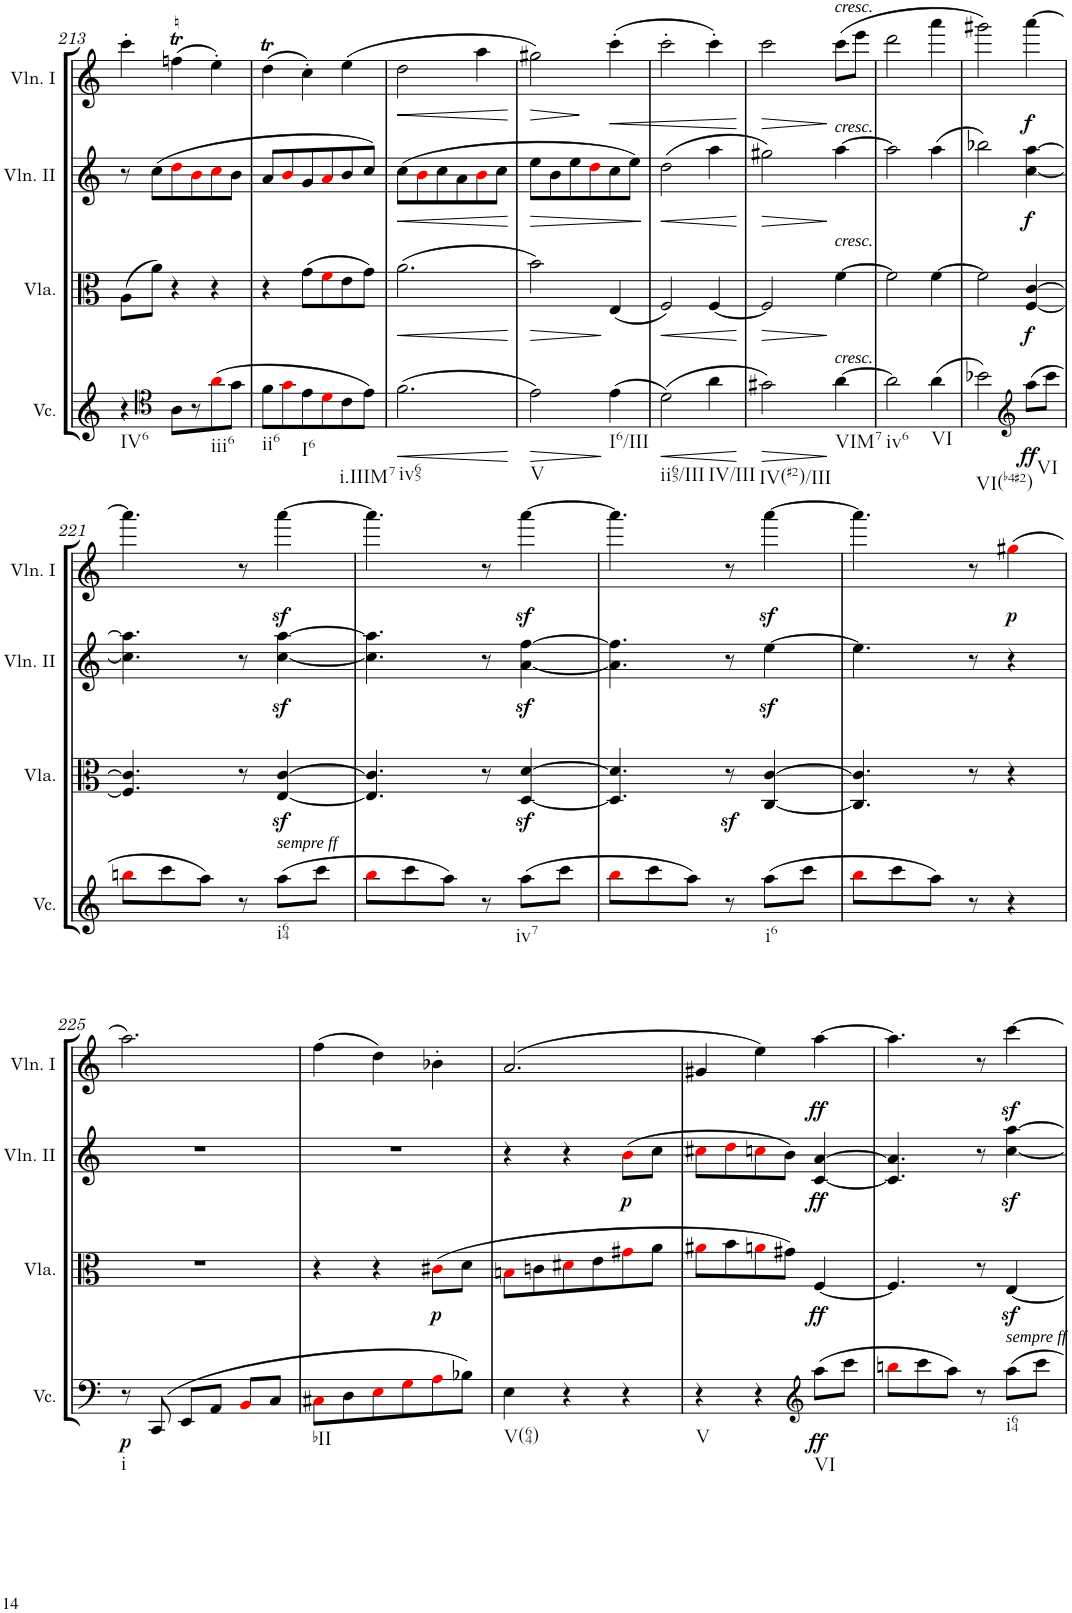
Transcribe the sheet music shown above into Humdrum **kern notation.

**kern	**dynam	**kern	**dynam	**kern	**dynam	**kern	**dynam
*part4	*part4	*part3	*part3	*part2	*part2	*part1	*part1
*staff4	*staff4	*staff3	*staff3	*staff2	*staff2	*staff1	*staff1
*I"Violoncello	*	*I"Viola	*	*I"Violin II	*	*I"Violin I	*
*I'Vc.	*	*I'Vla.	*	*I'Vln. II	*	*I'Vln. I	*
!!LO:PB:g=z
*clefF4	*	*clefC3	*	*clefG2	*	*clefG2	*
*k[]	*	*k[]	*	*k[]	*	*k[]	*
*M3/4	*	*M3/4	*	*M3/4	*	*M3/4	*
=213	=213	=213	=213	=213	=213	=213	=213
!LO:TX:b:t=IV6	!	!	!	!	!	!	!
4r	.	(8A\L	.	8r	.	4ccc'\	.
*clefC4	*	*	*	*	*	*	*
.	.	8a\J)	.	(8cc\L	.	.	.
8A\L	.	4r	.	8ddi\	.	(4ffnT\	.
8r	.	.	.	8bi\	.	.	.
!LO:TX:b:t=iii6	!	!	!	!	!	!	!
(8ai\	.	4r	.	8cci\	.	4ee'\)	.
8g\J	.	.	.	8b\J	.	.	.
=214	=214	=214	=214	=214	=214	=214	=214
!LO:TX:b:t=ii6	!	!	!	!	!	!	!
8f\L	.	4r	.	8a/L	.	(4ddT\	.
8gi\	.	.	.	8bi/	.	.	.
!LO:TX:b:t=I6	!	!	!	!	!	!	!
8e\	.	(8g\L	.	8g/	.	4cc'\)	.
8di\	.	8fi\	.	8ai/	.	.	.
!LO:TX:b:t=i.IIIM7	!	!	!	!	!	!	!
8c\	.	8e\	.	8b/	.	(4ee\	.
8e\J)	.	8g\J)	.	8cc/J)	.	.	.
=215	=215	=215	=215	=215	=215	=215	=215
!LO:TX:b:t=iv65	!	!	!	!	!	!	!
!	!LO:HP:b	!	!LO:HP:b	!	!LO:HP:b	!	!LO:HP:b
(2.f\	<	(2.a\	<	(8cc\L	<	2dd\	<
.	.	.	.	8bi\	.	.	.
.	.	.	.	8cc\	.	.	.
.	.	.	.	8a\	.	.	.
.	.	.	.	8bi\	.	4aa\	.
.	.	.	.	8cc\J	.	.	.
.	[	.	[	.	[	.	[
=216	=216	=216	=216	=216	=216	=216	=216
!LO:TX:b:t=V	!	!	!	!	!	!	!
!	!LO:HP:b	!	!LO:HP:b	!	!LO:HP:b	!	!LO:HP:b
2e\)	>	2b\)	>	8ee\L	>	2gg#X\)	>
.	.	.	.	8b\	.	.	.
.	.	.	.	8ee\	.	.	.
.	.	.	.	8ddi\	.	.	.
!LO:TX:b:t=I6/III	!	!	!	!	!	!	!
!	!	!	!	!	!	!	!LO:HP:b
(4e\	]	(4E/	]	8cc\	.	(4ccc'\	<
.	.	.	.	8ee\J)	.	.	.
.	.	.	.	.	]	.	]
=217	=217	=217	=217	=217	=217	=217	=217
!LO:TX:b:t=ii65/III	!	!	!	!	!	!	!
!	!LO:HP:b	!	!LO:HP:b	!	!LO:HP:b	!	!
(2d\)	<	2F/)	<	(2dd\	<	2ccc'\	.
!LO:TX:b:t=IV/III	!	!	!	!	!	!	!
4a\	.	[4F/	.	4aa\	.	4ccc'\)	.
.	[	.	[	.	[	.	[
=218	=218	=218	=218	=218	=218	=218	=218
!LO:TX:b:t=IV(#2)/III	!	!	!	!	!	!	!
!	!LO:HP:b	!	!LO:HP:b	!	!LO:HP:b	!	!LO:HP:b
2g#X\)	>	2F/]	>	2gg#X\)	>	2ccc\	>
!	!	!	!	!	!	!LO:TX:a:i:t=cresc.	!
!	!	!	!	!LO:TX:a:i:t=cresc.	!	!	!
!	!	!LO:TX:a:i:t=cresc.	!	!	!	!	!
!LO:TX:a:i:t=cresc.	!	!	!	!	!	!	!
!LO:TX:b:t=VIM7	!	!	!	!	!	!	!
[4a\	]	[4f\	]	[4aa\	]	(8ccc\L	]
.	.	.	.	.	.	8eee\J	.
=219	=219	=219	=219	=219	=219	=219	=219
!LO:TX:b:t=iv6	!	!	!	!	!	!	!
2a\]	.	2f\]	.	2aa\]	.	2ddd\	.
!LO:TX:b:t=VI	!	!	!	!	!	!	!
(4a\	.	[4f\	.	(4aa\	.	4aaa\	.
=220	=220	=220	=220	=220	=220	=220	=220
!LO:TX:b:t=VI(b4#2)	!	!	!	!	!	!	!
2b-X\)	.	2f\]	.	2bb-X\)	.	2ggg#X\)	.
*clefG2	*	*	*	*	*	*	*
!LO:TX:b:t=VI	!	!	!	!	!	!	!
!	!LO:DY:b	!	!LO:DY:b	!	!LO:DY:b	!	!LO:DY:b
(8aa\L	ff	[4F/ [4c/	f	[4cc\ [4aa\	f	[4aaa\	f
8ccc\J	.	.	.	.	.	.	.
!!LO:LB:g=z
=221	=221	=221	=221	=221	=221	=221	=221
8bbni\L	.	4.F/] 4.c/]	.	4.cc\] 4.aa\]	.	4.aaa\]	.
8ccc\	.	.	.	.	.	.	.
8aa\J)	.	.	.	.	.	.	.
8r	.	8r	.	8r	.	8r	.
!LO:TX:a:i:t=sempre ff	!	!	!	!	!	!	!
!LO:TX:b:t=i64	!	!	!	!	!	!	!
(8aa\L	.	[4E/z< [4c/z<	.	[4cc\z< [4aa\z<	.	[4aaaz<\	.
8ccc\J	.	.	.	.	.	.	.
=222	=222	=222	=222	=222	=222	=222	=222
8bbi\L	.	4.E/] 4.c/]	.	4.cc\] 4.aa\]	.	4.aaa\]	.
8ccc\	.	.	.	.	.	.	.
8aa\J)	.	.	.	.	.	.	.
8r	.	8r	.	8r	.	8r	.
!LO:TX:b:t=iv7	!	!	!	!	!	!	!
(8aa\L	.	[4D/z< [4d/z<	.	[4a\z< [4ff\z<	.	[4aaaz<\	.
8ccc\J	.	.	.	.	.	.	.
=223	=223	=223	=223	=223	=223	=223	=223
8bbi\L	.	4.D/] 4.d/]	.	4.a\] 4.ff\]	.	4.aaa\]	.
8ccc\	.	.	.	.	.	.	.
8aa\J)	.	.	.	.	.	.	.
!	!	!	!LO:DY:b	!	!	!	!
8r	.	8r	sf	8r	.	8r	.
!LO:TX:b:t=i6	!	!	!	!	!	!	!
(8aa\L	.	[4C/ [4c/	.	[4eez<\	.	[4aaaz<\	.
8ccc\J	.	.	.	.	.	.	.
=224	=224	=224	=224	=224	=224	=224	=224
8bbi\L	.	4.C/] 4.c/]	.	4.ee\]	.	4.aaa\]	.
8ccc\	.	.	.	.	.	.	.
8aa\J)	.	.	.	.	.	.	.
8r	.	8r	.	8r	.	8r	.
!	!	!	!	!	!	!	!LO:DY:b
4r	.	4r	.	4r	.	(4gg#Xi\	p
!!LO:LB:g=z
=225	=225	=225	=225	=225	=225	=225	=225
!LO:TX:b:t=i	!	!	!	!	!	!	!
!	!LO:DY:b	!	!	!	!	!	!
8r	p	2.r	.	2.r	.	2.aa\)	.
(8CC/	.	.	.	.	.	.	.
8EE/L	.	.	.	.	.	.	.
8AA/J	.	.	.	.	.	.	.
8BBi/L	.	.	.	.	.	.	.
8C/J	.	.	.	.	.	.	.
=226	=226	=226	=226	=226	=226	=226	=226
!LO:TX:b:t=bII	!	!	!	!	!	!	!
8C#Xi\L	.	4r	.	2.r	.	(4ff\	.
8D\	.	.	.	.	.	.	.
8Ei\	.	4r	.	.	.	4dd\)	.
8Gi\	.	.	.	.	.	.	.
!	!	!	!LO:DY:b	!	!	!	!
8Ai\	.	(8c#Xi\L	p	.	.	4b-X'\	.
8B-X\J)	.	8d\J	.	.	.	.	.
=227	=227	=227	=227	=227	=227	=227	=227
!LO:TX:b:t=V(64)	!	!	!	!	!	!	!
4E\	.	8Bni\L	.	4r	.	(2.a/	.
.	.	8cn\	.	.	.	.	.
4r	.	8d#Xi\	.	4r	.	.	.
.	.	8e\	.	.	.	.	.
!	!	!	!	!	!LO:DY:b	!	!
4r	.	8g#Xi\	.	(8bi\L	p	.	.
.	.	8a\J	.	8cc\J	.	.	.
=228	=228	=228	=228	=228	=228	=228	=228
!LO:TX:b:t=V	!	!	!	!	!	!	!
4r	.	8a#Xi\L	.	8cc#Xi\L	.	4g#X/	.
.	.	8b\	.	8ddi\	.	.	.
4r	.	8ani\	.	8ccni\	.	4ee\)	.
.	.	8g#X\J)	.	8b\J)	.	.	.
*clefG2	*	*	*	*	*	*	*
!LO:TX:b:t=VI	!	!	!	!	!	!	!
!	!LO:DY:b	!	!LO:DY:b	!	!LO:DY:b	!	!LO:DY:b
(8aa\L	ff	[4F/	ff	[4c/ [4a/	ff	[4aa\	ff
8ccc\J	.	.	.	.	.	.	.
=229	=229	=229	=229	=229	=229	=229	=229
8bbni\L	.	4.F/]	.	4.c/] 4.a/]	.	4.aa\]	.
8ccc\	.	.	.	.	.	.	.
8aa\J)	.	.	.	.	.	.	.
8r	.	8r	.	8r	.	8r	.
!LO:TX:a:i:t=sempre ff	!	!	!	!	!	!	!
!LO:TX:b:t=i64	!	!	!	!	!	!	!
8aa\L	.	[4Ez</	.	[4cc\z< [4aa\z<	.	[4cccz<\	.
8ccc\J	.	.	.	.	.	.	.
=	=	=	=	=	=	=	=
*-	*-	*-	*-	*-	*-	*-	*-
